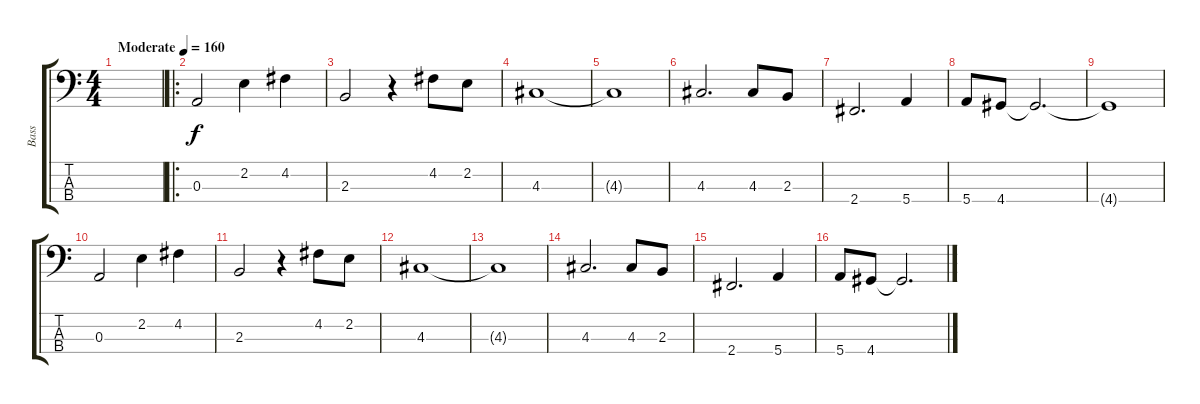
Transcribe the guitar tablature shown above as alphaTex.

\track ("Bass" "Bass") {instrument electricbasspick}
\staff {score tabs}
\tuning (G2 D2 A1 E1) {hide}
\ts (4 4)
\tempo (160 "Moderate")
\clef f4
\ks c
|
\ro
0.3.2 2.2.4 4.2.4 |
2.3.2 r.4 4.2.8 2.2.8 |
4.3.1 |
4.3{t}.1 |
4.3.2{d} 4.3.8 2.3.8 |
2.4.2{d} 5.4.4 |
5.4.8 4.4.8 4.4{t}.2{d} |
4.4{t}.1 |
0.3.2 2.2.4 4.2.4 |
2.3.2 r.4 4.2.8 2.2.8 |
4.3.1 |
4.3{t}.1 |
4.3.2{d} 4.3.8 2.3.8 |
2.4.2{d} 5.4.4 |
5.4.8 4.4.8 4.4{t}.2{d}
